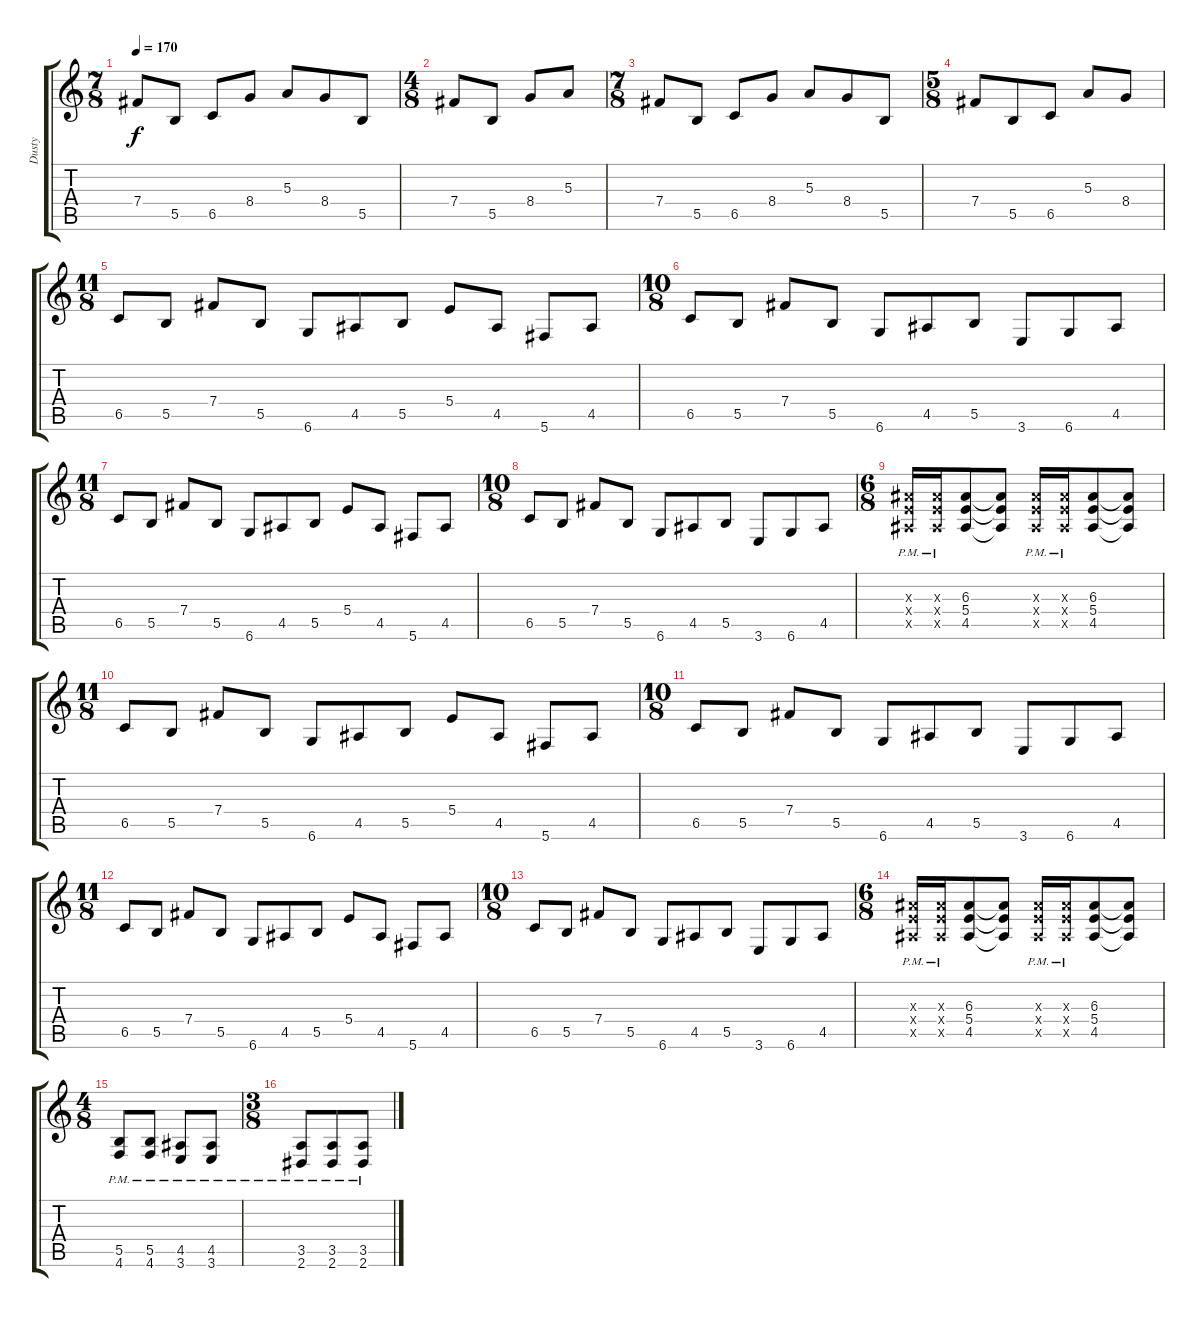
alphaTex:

\track ("Dusty" "Dusty") {instrument distortionguitar}
\staff {score tabs}
\tuning (Db4 Ab3 E3 B2 Gb2 Db2) {hide}
\ts (7 8)
\tempo 170
\clef g2
\ks c
7.4.8{dy f beam merge} 5.5.8{beam split} 6.5.8{beam merge} 8.4.8{beam split} 5.3.8{beam merge} 8.4.8{beam merge} 5.5.8 |
\ts (4 8)
7.4.8{beam merge} 5.5.8{beam split} 8.4.8{beam merge} 5.3.8 |
\ts (7 8)
7.4.8{beam merge} 5.5.8{beam split} 6.5.8{beam merge} 8.4.8{beam split} 5.3.8{beam merge} 8.4.8{beam merge} 5.5.8 |
\ts (5 8)
7.4.8{beam merge} 5.5.8{beam merge} 6.5.8{beam split} 5.3.8{beam merge} 8.4.8 |
\ts (11 8)
6.5.8{beam merge} 5.5.8{beam split} 7.4.8{beam merge} 5.5.8{beam split} 6.6.8{beam merge} 4.5.8{beam merge} 5.5.8{beam split} 5.4.8{beam merge} 4.5.8{beam split} 5.6.8{beam merge} 4.5.8 |
\ts (10 8)
6.5.8{beam merge} 5.5.8{beam split} 7.4.8{beam merge} 5.5.8{beam split} 6.6.8{beam merge} 4.5.8{beam merge} 5.5.8{beam split} 3.6.8{beam merge} 6.6.8{beam merge} 4.5.8 |
\ts (11 8)
6.5.8{beam merge} 5.5.8{beam split} 7.4.8{beam merge} 5.5.8{beam split} 6.6.8{beam merge} 4.5.8{beam merge} 5.5.8{beam split} 5.4.8{beam merge} 4.5.8{beam split} 5.6.8{beam merge} 4.5.8 |
\ts (10 8)
6.5.8{beam merge} 5.5.8{beam split} 7.4.8{beam merge} 5.5.8{beam split} 6.6.8{beam merge} 4.5.8{beam merge} 5.5.8{beam split} 3.6.8{beam merge} 6.6.8{beam merge} 4.5.8 |
\ts (6 8)
(6.3{pm x} 5.4{pm x} 4.5{pm x}).16 (6.3{pm x} 5.4{pm x} 4.5{pm x}).16 (6.3 5.4 4.5).8 (6.3{t} 5.4{t} 4.5{t}).8 (6.3{pm x} 5.4{pm x} 4.5{pm x}).16 (6.3{pm x} 5.4{pm x} 4.5{pm x}).16 (6.3 5.4 4.5).8 (6.3{t} 5.4{t} 4.5{t}).8 |
\ts (11 8)
6.5.8{beam merge} 5.5.8{beam split} 7.4.8{beam merge} 5.5.8{beam split} 6.6.8{beam merge} 4.5.8{beam merge} 5.5.8{beam split} 5.4.8{beam merge} 4.5.8{beam split} 5.6.8{beam merge} 4.5.8 |
\ts (10 8)
6.5.8{beam merge} 5.5.8{beam split} 7.4.8{beam merge} 5.5.8{beam split} 6.6.8{beam merge} 4.5.8{beam merge} 5.5.8{beam split} 3.6.8{beam merge} 6.6.8{beam merge} 4.5.8 |
\ts (11 8)
6.5.8{beam merge} 5.5.8{beam split} 7.4.8{beam merge} 5.5.8{beam split} 6.6.8{beam merge} 4.5.8{beam merge} 5.5.8{beam split} 5.4.8{beam merge} 4.5.8{beam split} 5.6.8{beam merge} 4.5.8 |
\ts (10 8)
6.5.8{beam merge} 5.5.8{beam split} 7.4.8{beam merge} 5.5.8{beam split} 6.6.8{beam merge} 4.5.8{beam merge} 5.5.8{beam split} 3.6.8{beam merge} 6.6.8{beam merge} 4.5.8 |
\ts (6 8)
(6.3{pm x} 5.4{pm x} 4.5{pm x}).16 (6.3{pm x} 5.4{pm x} 4.5{pm x}).16 (6.3 5.4 4.5).8 (6.3{t} 5.4{t} 4.5{t}).8 (6.3{pm x} 5.4{pm x} 4.5{pm x}).16 (6.3{pm x} 5.4{pm x} 4.5{pm x}).16 (6.3 5.4 4.5).8 (6.3{t} 5.4{t} 4.5{t}).8 |
\ts (4 8)
(5.5{pm} 4.6{pm}).8{beam merge} (5.5{pm} 4.6{pm}).8{beam split} (4.5{pm} 3.6{pm}).8{beam merge} (4.5{pm} 3.6{pm}).8 |
\ts (3 8)
(3.5{pm} 2.6{pm}).8{beam merge} (3.5{pm} 2.6{pm}).8{beam merge} (3.5{pm} 2.6{pm}).8
